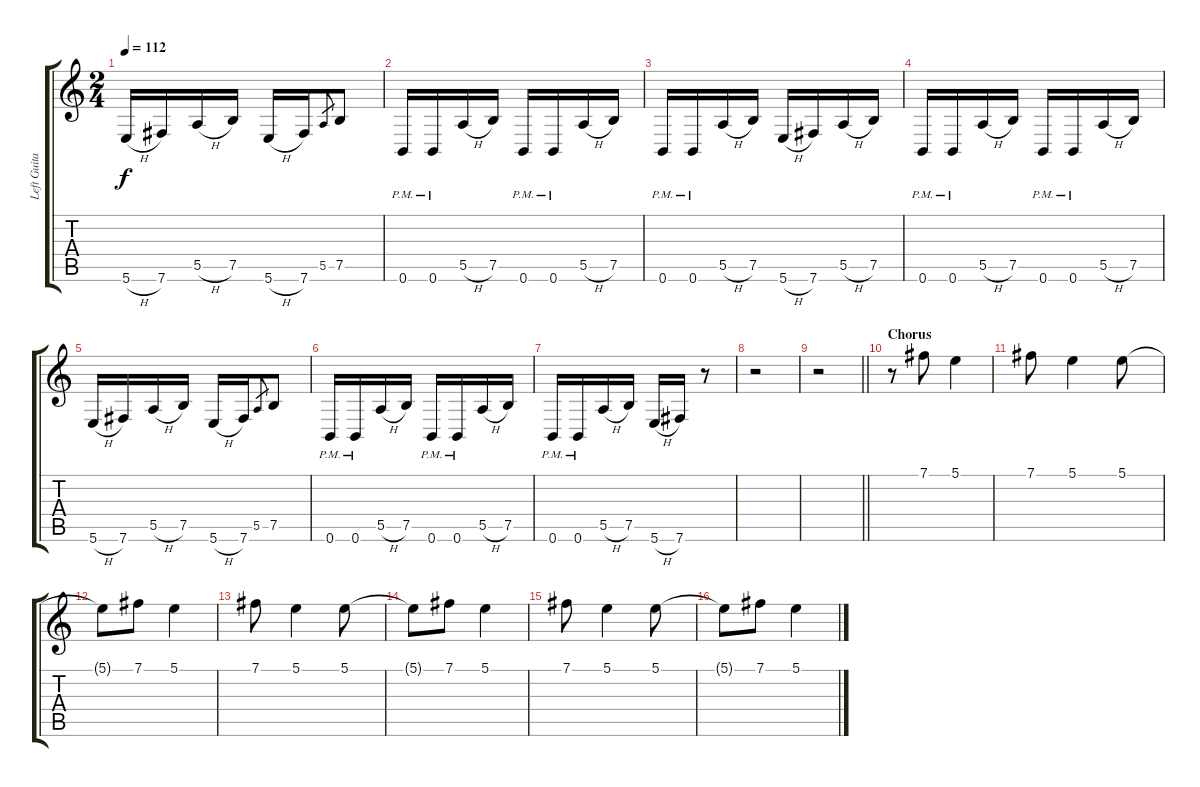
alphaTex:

\track ("Left Guitar" "Left Guita") {instrument overdrivenguitar}
\staff {score tabs}
\tuning (B3 Gb3 D3 A2 E2 B1) {hide}
\ts (2 4)
\tempo 112
\clef g2
\ks c
5.6{h}.16{dy f} 7.6.16 5.5{h}.16 7.5.16 5.6{h}.16 7.6.16 5.5.8{gr} 7.5.8 |
0.6{pm}.16 0.6{pm}.16 5.5{h}.16 7.5.16 0.6{pm}.16 0.6{pm}.16 5.5{h}.16 7.5.16 |
0.6{pm}.16 0.6{pm}.16 5.5{h}.16 7.5.16 5.6{h}.16 7.6.16 5.5{h}.16 7.5.16 |
0.6{pm}.16 0.6{pm}.16 5.5{h}.16 7.5.16 0.6{pm}.16 0.6{pm}.16 5.5{h}.16 7.5.16 |
5.6{h}.16 7.6.16 5.5{h}.16 7.5.16 5.6{h}.16 7.6.16 5.5.8{gr} 7.5.8 |
0.6{pm}.16 0.6{pm}.16 5.5{h}.16 7.5.16 0.6{pm}.16 0.6{pm}.16 5.5{h}.16 7.5.16 |
0.6{pm}.16 0.6{pm}.16 5.5{h}.16 7.5.16 5.6{h}.16 7.6.16 r.8 |
r.2 |
\barLineRight lightlight
r.2 |
\section ("" "Chorus")
r.8 7.1.8 5.1.4 |
7.1.8 5.1.4 5.1.8 |
5.1{t}.8 7.1.8 5.1.4 |
7.1.8 5.1.4 5.1.8 |
5.1{t}.8 7.1.8 5.1.4 |
7.1.8 5.1.4 5.1.8 |
5.1{t}.8 7.1.8 5.1.4
